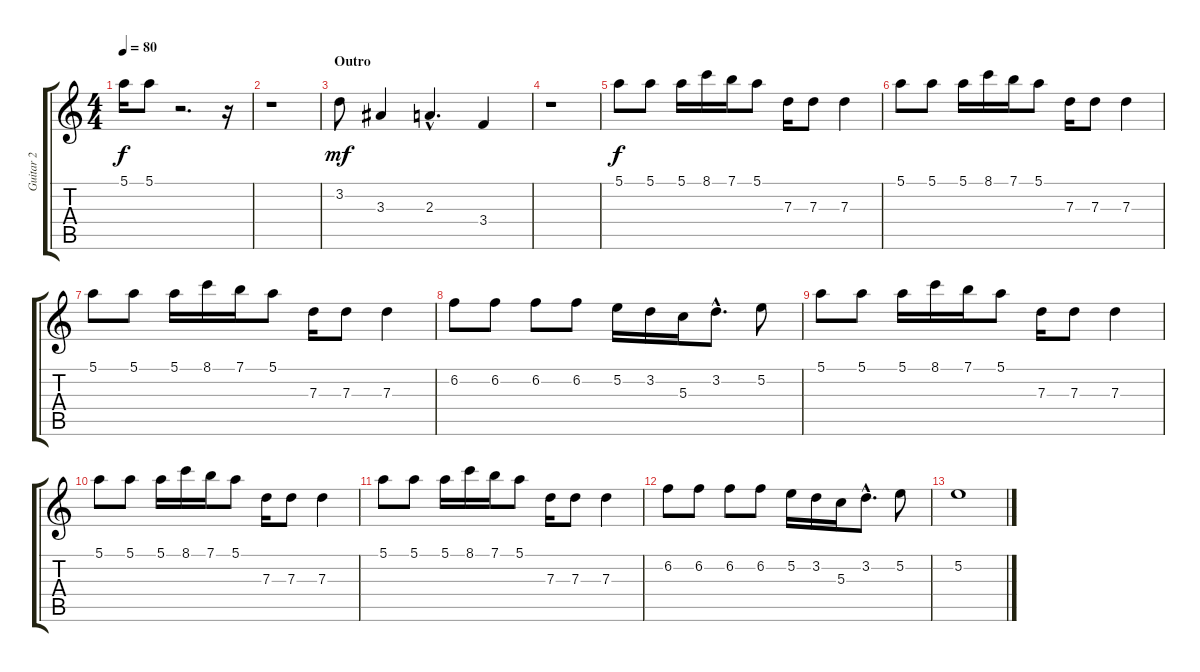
\track ("Guitar 2" "Guitar 2") {instrument overdrivenguitar}
\staff {score tabs}
\tuning (E4 B3 G3 D3 A2 E2) {hide}
\ts (4 4)
\tempo 80
\clef g2
\ks c
5.1{t}.16{dy f} 5.1.8 r.2{d} r.16 |
r.1 |
\section ("" "Outro")
3.2.8{dy mf} 3.3.4 2.3{hac}.4{d} 3.4.4 |
r.1 |
5.1.8{dy f} 5.1.8 5.1.16 8.1.16 7.1.16 5.1.8 7.3.16 7.3.8 7.3.4 |
5.1.8 5.1.8 5.1.16 8.1.16 7.1.16 5.1.8 7.3.16 7.3.8 7.3.4 |
5.1.8 5.1.8 5.1.16 8.1.16 7.1.16 5.1.8 7.3.16 7.3.8 7.3.4 |
6.2.8 6.2.8 6.2.8 6.2.8 5.2.16 3.2.16 5.3.16 3.2{hac}.8{d} 5.2.8 |
5.1.8 5.1.8 5.1.16 8.1.16 7.1.16 5.1.8 7.3.16 7.3.8 7.3.4 |
5.1.8 5.1.8 5.1.16 8.1.16 7.1.16 5.1.8 7.3.16 7.3.8 7.3.4 |
5.1.8 5.1.8 5.1.16 8.1.16 7.1.16 5.1.8 7.3.16 7.3.8 7.3.4 |
6.2.8 6.2.8 6.2.8 6.2.8 5.2.16 3.2.16 5.3.16 3.2{hac}.8{d} 5.2.8 |
5.2.1
